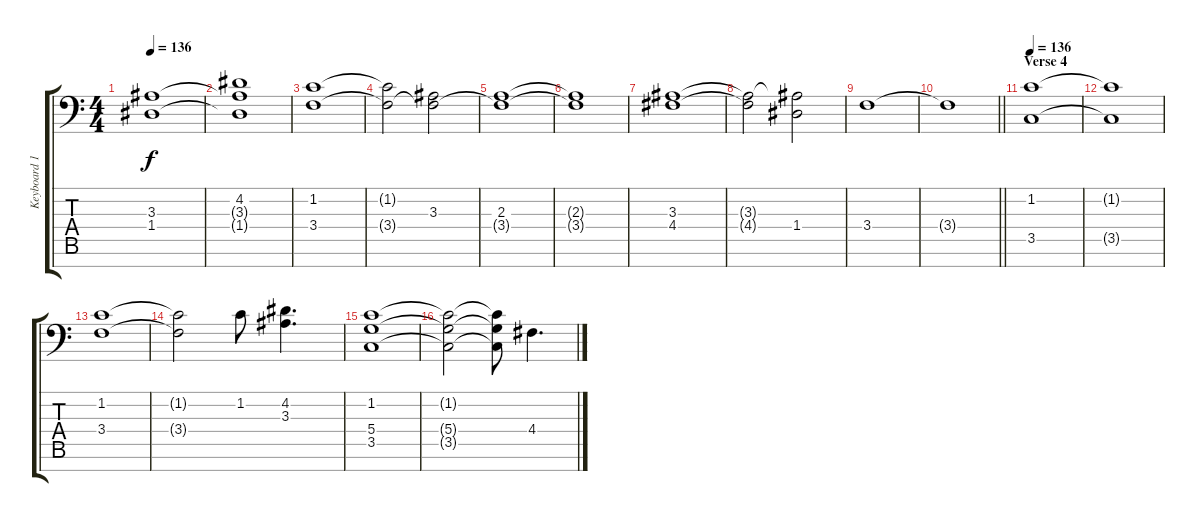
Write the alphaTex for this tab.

\track ("Keyboard 1 RH" "Keyboard 1") {instrument brightacousticpiano}
\staff {score tabs}
\tuning (E4 B3 G3 D3 A2 E2 A1) {hide}
\ts (4 4)
\tempo 136
\clef f4
\ks c
(3.3 1.4{t}).1{dy f} |
(4.2 3.3{t} 1.4{t}).1 |
(1.2 3.4).1 |
(1.2{t} 3.4{t}).2 (3.3 3.4{t}).2 |
(2.3 3.4{t}).1 |
(2.3{t} 3.4{t}).1 |
(3.3 4.4).1 |
(3.3{t} 4.4{t}).2 (3.3{t} 1.4).2 |
3.4.1 |
\barLineRight lightlight
3.4{t}.1 |
\section ("" "Verse 4")
\tempo 136
(1.2 3.5).1{volume 8 instrument electricpiano1} |
(1.2{t} 3.5{t}).1 |
(1.2 3.4).1 |
(1.2{t} 3.4{t}).2 1.2.8 (4.2 3.3).4{d} |
(1.2 5.4 3.5).1 |
(1.2{t} 5.4{t} 3.5{t}).2 (1.2{t} 5.4{t} 3.5{t}).8 4.4.4{d}
